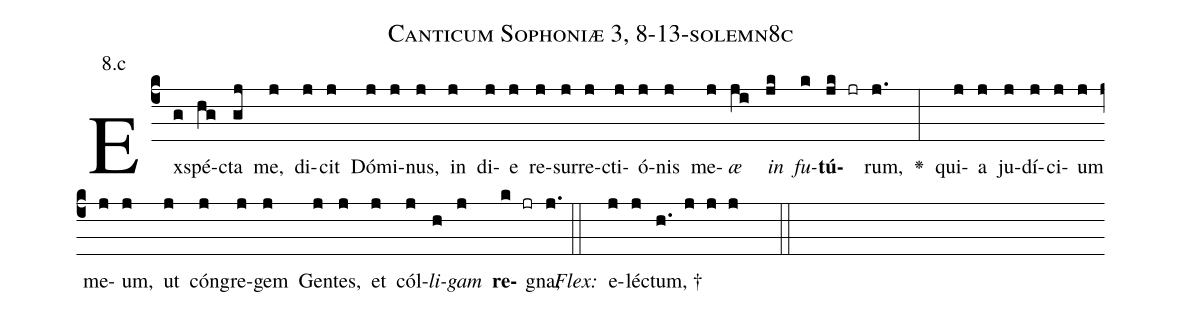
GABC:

name: Canticum Sophoniæ 3, 8-13-solemn8c;
annotation: 8.c;
%%
(c4)Ex(g)spé(hg)cta(gj) me,(j) di(j)cit(j) Dó(j)mi(j)nus,(j) in(j) di(j)e(j) re(j)sur(j)re(j)cti(j)ó(j)nis(j) me(j)<i>æ</i>(ji) <i>in</i>(jk) <i>fu</i>(k)<b>tú</b>(jk jr)rum,(j.) <v>\greheightstar</v>(:) qui(j)a(j) ju(j)dí(j)ci(j)um(j) me(j)um,(j) ut(j) cón(j)gre(j)gem(j) Gen(j)tes,(j) et(j) cól(j)<i>li</i>(h)<i>gam</i>(j) <b>re</b>(k jr)gna,(j.) (::)
<i>Flex:</i>()  e(j)lé(j)ctum, †(h. j j j  ::)

%E(j) u(j) o(h) u(j) a(k) e.(j.) (::)
